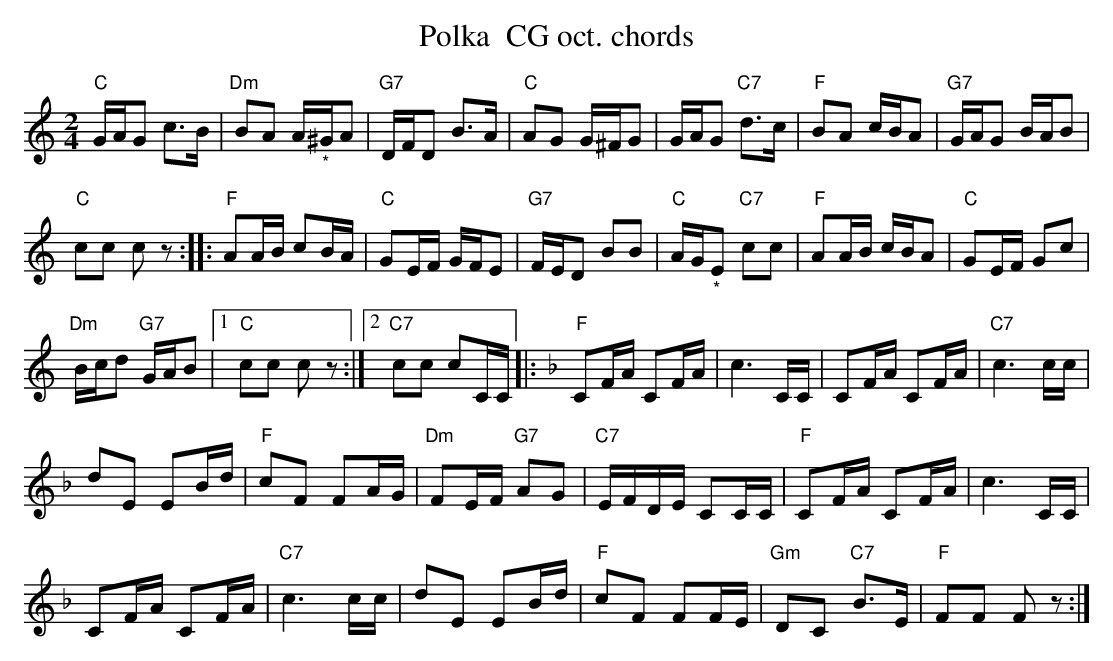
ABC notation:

X:1
T:Polka  CG oct. chords
M:2/4
L:1/16
K:Cmaj%%MIDI gchordon
"C"GAG2 c3B | "Dm"B2A2 A"_*"^GA2 | "G7"DFD2 B3A | "C"A2G2 G^FG2 | GAG2 "C7"d3c | "F"B2A2 cBA2 | "G7"GAG2 BAB2 |
"C"c2c2 c2z2 :: "F"A2AB c2BA | "C"G2EF GFE2 | "G7"FED2 B2B2 | "C"AG"_*"E2 "C7"c2c2 | "F"A2AB cBA2 | "C"G2EF G2c2 |
"Dm"Bcd2 "G7"GAB2 |1 "C"c2c2 c2z2 :|2 "C7"c2c2 c2CC |: [K:Fmaj] "F"C2FA C2FA | c6CC | C2FA C2FA | "C7"c6cc |
d2E2 E2Bd | "F"c2F2 F2AG | "Dm"F2EF "G7"A2G2 | "C7"EFDE C2CC | "F"C2FA C2FA | c6CC |
C2FA C2FA | "C7"c6cc | d2E2 E2Bd | "F"c2F2 F2FE | "Gm"D2C2 "C7"B3E | "F"F2F2 F2z2 :|
